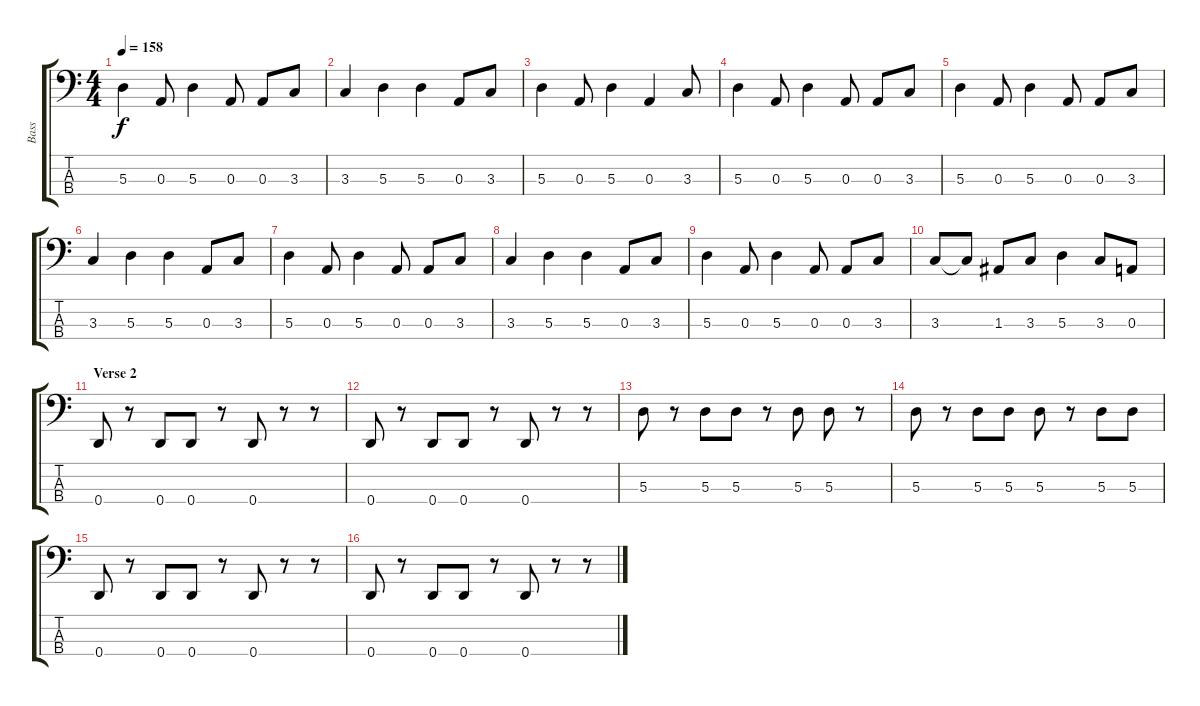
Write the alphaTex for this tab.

\track ("Bass" "Bass") {instrument electricbassfinger}
\staff {score tabs}
\tuning (G2 D2 A1 D1) {hide}
\ts (4 4)
\tempo 158
\clef f4
\ks c
5.3.4{dy f} 0.3.8 5.3.4 0.3.8 0.3.8 3.3.8 |
3.3.4 5.3.4 5.3.4 0.3.8 3.3.8 |
5.3.4 0.3.8 5.3.4 0.3.4 3.3.8 |
5.3.4 0.3.8 5.3.4 0.3.8 0.3.8 3.3.8 |
5.3.4 0.3.8 5.3.4 0.3.8 0.3.8 3.3.8 |
3.3.4 5.3.4 5.3.4 0.3.8 3.3.8 |
5.3.4 0.3.8 5.3.4 0.3.8 0.3.8 3.3.8 |
3.3.4 5.3.4 5.3.4 0.3.8 3.3.8 |
5.3.4 0.3.8 5.3.4 0.3.8 0.3.8 3.3.8 |
3.3.8 3.3{t}.8 1.3.8 3.3.8 5.3.4 3.3.8 0.3.8 |
\section ("" "Verse 2")
0.4.8 r.8 0.4.8 0.4.8 r.8 0.4.8 r.8 r.8 |
0.4.8 r.8 0.4.8 0.4.8 r.8 0.4.8 r.8 r.8 |
5.3.8 r.8 5.3.8 5.3.8 r.8 5.3.8 5.3.8 r.8 |
5.3.8 r.8 5.3.8 5.3.8 5.3.8 r.8 5.3.8 5.3.8 |
0.4.8 r.8 0.4.8 0.4.8 r.8 0.4.8 r.8 r.8 |
0.4.8 r.8 0.4.8 0.4.8 r.8 0.4.8 r.8 r.8
